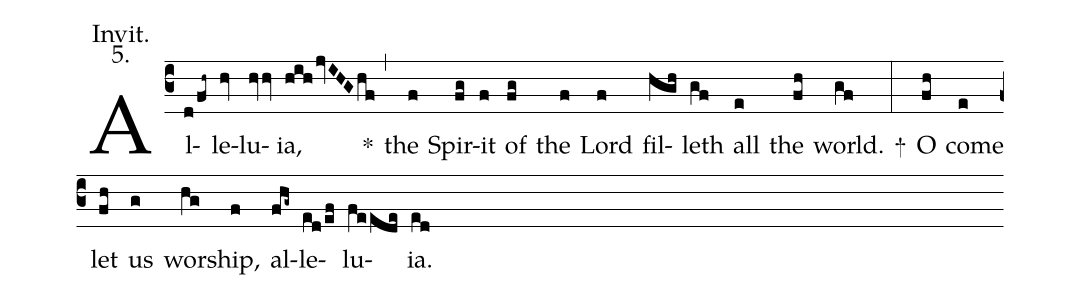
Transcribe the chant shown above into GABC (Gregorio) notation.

annotation: Invit.;
annotation: 5.;
%%
(c3) Al(d/fh~)le(hv)lu(hvv)ia,(hihjvIHGhf) <sp>*</sp>(,) the(f) Spir(fg)it(f) of(fg) the(f) Lord(f) fil(hgh)leth(gf) all(e) the(fh) world.(gf) <sp>+</sp>(:) O(fh) come(e) let(fh) us(g) wor(hg)ship,(f) al(fhg~)le(ed/ef)lu(feede)ia.(ed)
